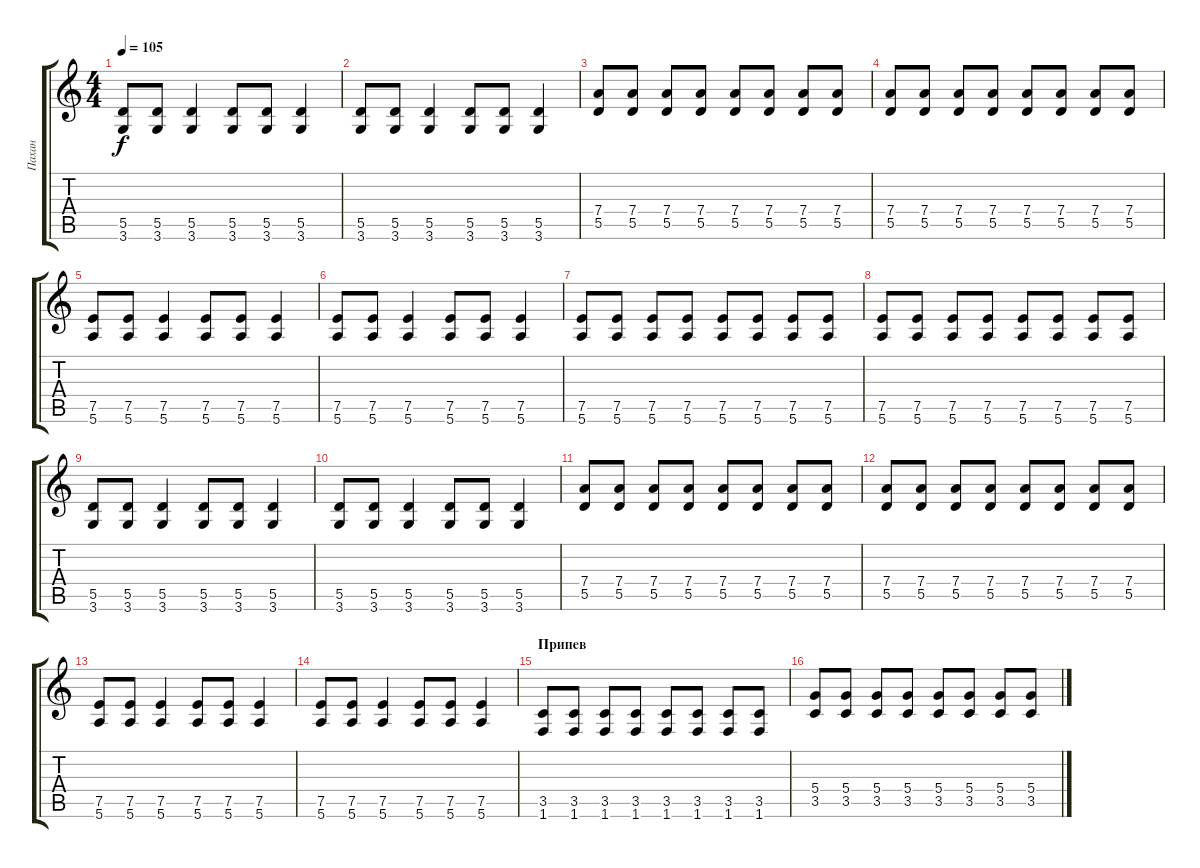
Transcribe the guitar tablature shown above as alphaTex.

\track ("Пахан" "Пахан") {instrument distortionguitar}
\staff {score tabs}
\tuning (E4 B3 G3 D3 A2 E2) {hide}
\ts (4 4)
\tempo 105
\clef g2
\ks c
(5.5 3.6).8{dy f volume 11 instrument distortionguitar} (5.5 3.6).8 (5.5 3.6).4 (5.5 3.6).8 (5.5 3.6).8 (5.5 3.6).4 |
(5.5 3.6).8{volume 11 instrument distortionguitar} (5.5 3.6).8 (5.5 3.6).4 (5.5 3.6).8 (5.5 3.6).8 (5.5 3.6).4 |
(7.4 5.5).8{volume 11 instrument distortionguitar} (7.4 5.5).8 (7.4 5.5).8 (7.4 5.5).8 (7.4 5.5).8 (7.4 5.5).8 (7.4 5.5).8 (7.4 5.5).8 |
(7.4 5.5).8{volume 11 instrument distortionguitar} (7.4 5.5).8 (7.4 5.5).8 (7.4 5.5).8 (7.4 5.5).8 (7.4 5.5).8 (7.4 5.5).8 (7.4 5.5).8 |
(7.5 5.6).8{volume 11 instrument distortionguitar} (7.5 5.6).8 (7.5 5.6).4 (7.5 5.6).8 (7.5 5.6).8 (7.5 5.6).4 |
(7.5 5.6).8{volume 11 instrument distortionguitar} (7.5 5.6).8 (7.5 5.6).4 (7.5 5.6).8 (7.5 5.6).8 (7.5 5.6).4 |
(7.5 5.6).8{volume 11 instrument distortionguitar} (7.5 5.6).8 (7.5 5.6).8 (7.5 5.6).8 (7.5 5.6).8 (7.5 5.6).8 (7.5 5.6).8 (7.5 5.6).8 |
(7.5 5.6).8{volume 11 instrument distortionguitar} (7.5 5.6).8 (7.5 5.6).8 (7.5 5.6).8 (7.5 5.6).8 (7.5 5.6).8 (7.5 5.6).8 (7.5 5.6).8 |
(5.5 3.6).8{volume 11 instrument distortionguitar} (5.5 3.6).8 (5.5 3.6).4 (5.5 3.6).8 (5.5 3.6).8 (5.5 3.6).4 |
(5.5 3.6).8{volume 11 instrument distortionguitar} (5.5 3.6).8 (5.5 3.6).4 (5.5 3.6).8 (5.5 3.6).8 (5.5 3.6).4 |
(7.4 5.5).8{volume 11 instrument distortionguitar} (7.4 5.5).8 (7.4 5.5).8 (7.4 5.5).8 (7.4 5.5).8 (7.4 5.5).8 (7.4 5.5).8 (7.4 5.5).8 |
(7.4 5.5).8{volume 11 instrument distortionguitar} (7.4 5.5).8 (7.4 5.5).8 (7.4 5.5).8 (7.4 5.5).8 (7.4 5.5).8 (7.4 5.5).8 (7.4 5.5).8 |
(7.5 5.6).8{volume 11 instrument distortionguitar} (7.5 5.6).8 (7.5 5.6).4 (7.5 5.6).8 (7.5 5.6).8 (7.5 5.6).4 |
(7.5 5.6).8{volume 11 instrument distortionguitar} (7.5 5.6).8 (7.5 5.6).4 (7.5 5.6).8 (7.5 5.6).8 (7.5 5.6).4 |
\section ("" "Припев")
(3.5 1.6).8{volume 11 instrument distortionguitar} (3.5 1.6).8 (3.5 1.6).8 (3.5 1.6).8 (3.5 1.6).8 (3.5 1.6).8 (3.5 1.6).8 (3.5 1.6).8 |
(5.4 3.5).8{volume 11 instrument distortionguitar} (5.4 3.5).8 (5.4 3.5).8 (5.4 3.5).8 (5.4 3.5).8 (5.4 3.5).8 (5.4 3.5).8 (5.4 3.5).8
